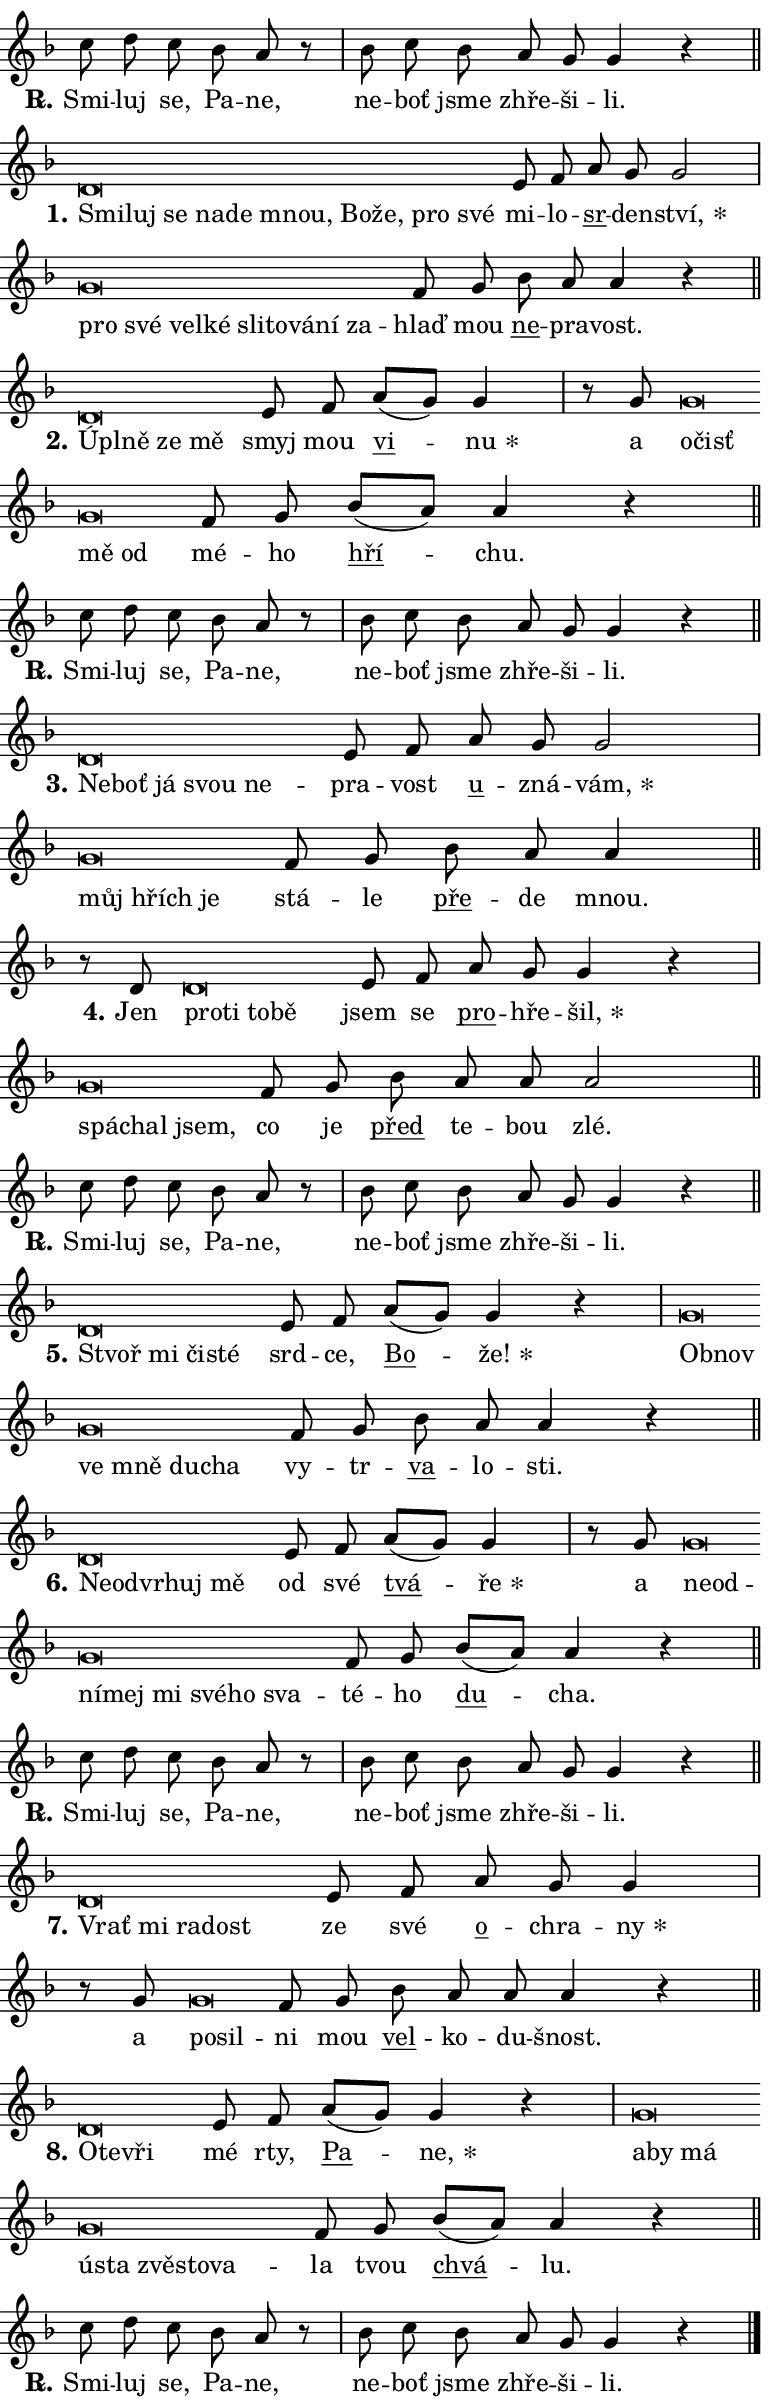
\version "2.24.0"
\header { tagline = "" }
\paper {
  indent = 0\cm
  top-margin = 0\cm
  right-margin = 0.13\cm % to fit lyric hyphens
  bottom-margin = 0\cm
  left-margin = 0\cm
  paper-width = 13\cm
  page-breaking = #ly:one-page-breaking
  system-system-spacing.basic-distance = #11
  score-system-spacing.basic-distance = #11
  ragged-last = ##f
}


%% Author: Thomas Morley
%% https://lists.gnu.org/archive/html/lilypond-user/2020-05/msg00002.html
#(define (line-position grob)
"Returns position of @var[grob} in current system:
   @code{'start}, if at first time-step
   @code{'end}, if at last time-step
   @code{'middle} otherwise
"
  (let* ((col (ly:item-get-column grob))
         (ln (ly:grob-object col 'left-neighbor))
         (rn (ly:grob-object col 'right-neighbor))
         (col-to-check-left (if (ly:grob? ln) ln col))
         (col-to-check-right (if (ly:grob? rn) rn col))
         (break-dir-left
           (and
             (ly:grob-property col-to-check-left 'non-musical #f)
             (ly:item-break-dir col-to-check-left)))
         (break-dir-right
           (and
             (ly:grob-property col-to-check-right 'non-musical #f)
             (ly:item-break-dir col-to-check-right))))
        (cond ((eqv? 1 break-dir-left) 'start)
              ((eqv? -1 break-dir-right) 'end)
              (else 'middle))))

#(define (tranparent-at-line-position vctor)
  (lambda (grob)
  "Relying on @code{line-position} select the relevant enry from @var{vctor}.
Used to determine transparency,"
    (case (line-position grob)
      ((end) (not (vector-ref vctor 0)))
      ((middle) (not (vector-ref vctor 1)))
      ((start) (not (vector-ref vctor 2))))))

noteHeadBreakVisibility =
#(define-music-function (break-visibility)(vector?)
"Makes @code{NoteHead}s transparent relying on @var{break-visibility}"
#{
  \override NoteHead.transparent =
    #(tranparent-at-line-position break-visibility)
#})

#(define delete-ledgers-for-transparent-note-heads
  (lambda (grob)
    "Reads whether a @code{NoteHead} is transparent.
If so this @code{NoteHead} is removed from @code{'note-heads} from
@var{grob}, which is supposed to be @code{LedgerLineSpanner}.
As a result ledgers are not printed for this @code{NoteHead}"
    (let* ((nhds-array (ly:grob-object grob 'note-heads))
           (nhds-list
             (if (ly:grob-array? nhds-array)
                 (ly:grob-array->list nhds-array)
                 '()))
           ;; Relies on the transparent-property being done before
           ;; Staff.LedgerLineSpanner.after-line-breaking is executed.
           ;; This is fragile ...
           (to-keep
             (remove
               (lambda (nhd)
                 (ly:grob-property nhd 'transparent #f))
               nhds-list)))
      ;; TODO find a better method to iterate over grob-arrays, similiar
      ;; to filter/remove etc for lists
      ;; For now rebuilt from scratch
      (set! (ly:grob-object grob 'note-heads)  '())
      (for-each
        (lambda (nhd)
          (ly:pointer-group-interface::add-grob grob 'note-heads nhd))
        to-keep))))

squashNotes = {
  \override NoteHead.X-extent = #'(-0.2 . 0.2)
  \override NoteHead.Y-extent = #'(-0.75 . 0)
  \override NoteHead.stencil =
    #(lambda (grob)
       (let ((pos (ly:grob-property grob 'staff-position)))
         (begin
           (if (< pos -7) (display "ERROR: Lower brevis then expected\n") (display ""))
           (if (<= pos -6) ly:text-interface::print ly:note-head::print))))
}
unSquashNotes = {
  \revert NoteHead.X-extent
  \revert NoteHead.Y-extent
  \revert NoteHead.stencil
}

hideNotes = \noteHeadBreakVisibility #begin-of-line-visible
unHideNotes = \noteHeadBreakVisibility #all-visible

% work-around for resetting accidentals
% https://lilypond.org/doc/v2.23/Documentation/notation/displaying-rhythms#unmetered-music
cadenzaMeasure = {
  \cadenzaOff
  \partial 1024 s1024
  \cadenzaOn
}

#(define-markup-command (accent layout props text) (markup?)
  "Underline accented syllable"
  (interpret-markup layout props
    #{\markup \override #'(offset . 4.3) \underline { #text }#}))

responsum = \markup \concat {
  "R" \hspace #-1.05 \path #0.1 #'((moveto 0 0.07) (lineto 0.9 0.8)) \hspace #0.05 "."
}

spaceSize = #0.6828661417322834 % exact space size for TeX Gyre Schola

\layout {
  \context {
    \Staff
    \remove "Time_signature_engraver"
    \override LedgerLineSpanner.after-line-breaking = #delete-ledgers-for-transparent-note-heads
  }
  \context {
    \Lyrics {
      \override LyricSpace.minimum-distance = \spaceSize
      \override LyricText.font-name = #"TeX Gyre Schola"
      \override LyricText.font-size = 1
      \override StanzaNumber.font-name = #"TeX Gyre Schola Bold"
      \override StanzaNumber.font-size = 1
    }
  }
  \context {
    \Score 
    \override NoteHead.text =
      #(lambda (grob) 
        (let ((pos (ly:grob-property grob 'staff-position)))
          #{\markup {
            \combine
              \halign #-0.55 \raise #(if (= pos -6) 0 0.5) \override #'(thickness . 2) \draw-line #'(3.2 . 0)
              \musicglyph "noteheads.sM1"
          }#}))
  }
}

% magnetic-lyrics.ily
%
%   written by
%     Jean Abou Samra <jean@abou-samra.fr>
%     Werner Lemberg <wl@gnu.org>
%
%   adapted by
%     Jiri Hon <jiri.hon@gmail.com>
%
% Version 2022-Apr-15

% https://www.mail-archive.com/lilypond-user@gnu.org/msg149350.html

#(define (Left_hyphen_pointer_engraver context)
   "Collect syllable-hyphen-syllable occurrences in lyrics and store
them in properties.  This engraver only looks to the left.  For
example, if the lyrics input is @code{foo -- bar}, it does the
following.

@itemize @bullet
@item
Set the @code{text} property of the @code{LyricHyphen} grob between
@q{foo} and @q{bar} to @code{foo}.

@item
Set the @code{left-hyphen} property of the @code{LyricText} grob with
text @q{foo} to the @code{LyricHyphen} grob between @q{foo} and
@q{bar}.
@end itemize

Use this auxiliary engraver in combination with the
@code{lyric-@/text::@/apply-@/magnetic-@/offset!} hook."
   (let ((hyphen #f)
         (text #f))
     (make-engraver
      (acknowledgers
       ((lyric-syllable-interface engraver grob source-engraver)
        (set! text grob)))
      (end-acknowledgers
       ((lyric-hyphen-interface engraver grob source-engraver)
        ;(when (not (grob::has-interface grob 'lyric-space-interface))
          (set! hyphen grob)));)
      ((stop-translation-timestep engraver)
       (when (and text hyphen)
         (ly:grob-set-object! text 'left-hyphen hyphen))
       (set! text #f)
       (set! hyphen #f)))))

#(define (lyric-text::apply-magnetic-offset! grob)
   "If the space between two syllables is less than the value in
property @code{LyricText@/.details@/.squash-threshold}, move the right
syllable to the left so that it gets concatenated with the left
syllable.

Use this function as a hook for
@code{LyricText@/.after-@/line-@/breaking} if the
@code{Left_@/hyphen_@/pointer_@/engraver} is active."
   (let ((hyphen (ly:grob-object grob 'left-hyphen #f)))
     (when hyphen
       (let ((left-text (ly:spanner-bound hyphen LEFT)))
         (when (grob::has-interface left-text 'lyric-syllable-interface)
           (let* ((common (ly:grob-common-refpoint grob left-text X))
                  (this-x-ext (ly:grob-extent grob common X))
                  (left-x-ext
                   (begin
                     ;; Trigger magnetism for left-text.
                     (ly:grob-property left-text 'after-line-breaking)
                     (ly:grob-extent left-text common X)))
                  ;; `delta` is the gap width between two syllables.
                  (delta (- (interval-start this-x-ext)
                            (interval-end left-x-ext)))
                  (details (ly:grob-property grob 'details))
                  (threshold (assoc-get 'squash-threshold details 0.2)))
             (when (< delta threshold)
               (let* (;; We have to manipulate the input text so that
                      ;; ligatures crossing syllable boundaries are not
                      ;; disabled.  For languages based on the Latin
                      ;; script this is essentially a beautification.
                      ;; However, for non-Western scripts it can be a
                      ;; necessity.
                      (lt (ly:grob-property left-text 'text))
                      (rt (ly:grob-property grob 'text))
                      (is-space (grob::has-interface hyphen 'lyric-space-interface))
                      (space (if is-space " " ""))
                      (extra-delta (if is-space spaceSize 0))
                      ;; Append new syllable.
                      (ltrt-space (if (and (string? lt) (string? rt))
                                (string-append lt space rt)
                                (make-concat-markup (list lt space rt))))
                      ;; Right-align `ltrt` to the right side.
                      (ltrt-space-markup (grob-interpret-markup
                               grob
                               (make-translate-markup
                                (cons (interval-length this-x-ext) 0)
                                (make-right-align-markup ltrt-space)))))
                 (begin
                   ;; Don't print `left-text`.
                   (ly:grob-set-property! left-text 'stencil #f)
                   ;; Set text and stencil (which holds all collected
                   ;; syllables so far) and shift it to the left.
                   (ly:grob-set-property! grob 'text ltrt-space)
                   (ly:grob-set-property! grob 'stencil ltrt-space-markup)
                   (ly:grob-translate-axis! grob (- (- delta extra-delta)) X))))))))))


#(define (lyric-hyphen::displace-bounds-first grob)
   ;; Make very sure this callback isn't triggered too early.
   (let ((left (ly:spanner-bound grob LEFT))
         (right (ly:spanner-bound grob RIGHT)))
     (ly:grob-property left 'after-line-breaking)
     (ly:grob-property right 'after-line-breaking)
     (ly:lyric-hyphen::print grob)))

squashThreshold = #0.4

\layout {
  \context {
    \Lyrics
    \consists #Left_hyphen_pointer_engraver
    \override LyricText.after-line-breaking =
      #lyric-text::apply-magnetic-offset!
    \override LyricHyphen.stencil = #lyric-hyphen::displace-bounds-first
    \override LyricText.details.squash-threshold = \squashThreshold
    \override LyricHyphen.minimum-distance = 0
    \override LyricHyphen.minimum-length = \squashThreshold
  }
}

squashText = \override LyricText.details.squash-threshold = 9999
unSquashText = \override LyricText.details.squash-threshold = \squashThreshold

leftText = \override LyricText.self-alignment-X = #LEFT
unLeftText = \revert LyricText.self-alignment-X

starOffset = #(lambda (grob) 
                (let ((x_offset (ly:self-alignment-interface::aligned-on-x-parent grob)))
                  (if (= x_offset 0) 0 (+ x_offset 1.2))))

star = #(define-music-function (syllable)(string?)
"Append star separator at the end of a syllable"
#{
  \once \override LyricText.X-offset = #starOffset
  \lyricmode { \markup {
    #syllable
    \override #'((font-name . "TeX Gyre Schola Bold")) \hspace #0.2 \lower #0.65 \larger "*"
  } }
#})

starAccent = #(define-music-function (syllable)(string?)
"Append star separator at the end of a syllable and make accent"
#{
  \once \override LyricText.X-offset = #starOffset
  \lyricmode { \markup {
    \accent #syllable
    \override #'((font-name . "TeX Gyre Schola Bold")) \hspace #0.2 \lower #0.65 \larger "*"
  } }
#})

breath = #(define-music-function (syllable)(string?)
"Append breathing indicator at the end of a syllable"
#{
  \lyricmode { \markup { #syllable "+" } }
#})

optionalBreath = #(define-music-function (syllable)(string?)
"Append optional breathing indicator at the end of a syllable"
#{
  \lyricmode { \markup { #syllable "(+)" } }
#})


\score {
    <<
        \new Voice = "melody" { \cadenzaOn \key f \major \relative { c''8 d c bes a r \cadenzaMeasure \bar "|" bes c bes \bar "" a g g4 r \cadenzaMeasure \bar "||" \break } }
        \new Lyrics \lyricsto "melody" { \lyricmode { \set stanza = \responsum
Smi -- luj se, Pa -- ne, ne -- boť jsme zhře -- ši -- li. } }
    >>
    \layout {}
}

\score {
    <<
        \new Voice = "melody" { \cadenzaOn \key f \major \relative { \squashNotes d'\breve*1/16 \hideNotes \breve*1/16 \bar "" \breve*1/16 \bar "" \breve*1/16 \bar "" \breve*1/16 \bar "" \breve*1/16 \bar "" \breve*1/16 \bar "" \breve*1/16 \bar "" \breve*1/16 \breve*1/16 \bar "" \unHideNotes \unSquashNotes e8 f \bar "" a g g2 \cadenzaMeasure \bar "|" \squashNotes g\breve*1/16 \hideNotes \breve*1/16 \bar "" \breve*1/16 \bar "" \breve*1/16 \bar "" \breve*1/16 \bar "" \breve*1/16 \bar "" \breve*1/16 \bar "" \breve*1/16 \breve*1/16 \bar "" \unHideNotes \unSquashNotes f8 g \bar "" bes a a4 r \cadenzaMeasure \bar "||" \break } }
        \new Lyrics \lyricsto "melody" { \lyricmode { \set stanza = "1."
\leftText Smi -- \squashText luj se na -- de mnou, Bo -- že, pro své \unLeftText \unSquashText mi -- lo -- \markup \accent sr -- den -- \star ství, \leftText pro \squashText své vel -- ké sli -- to -- vá -- ní za -- \unLeftText \unSquashText hlaď mou \markup \accent ne -- pra -- vost. } }
    >>
    \layout {}
}

\score {
    <<
        \new Voice = "melody" { \cadenzaOn \key f \major \relative { \squashNotes d'\breve*1/16 \hideNotes \breve*1/16 \bar "" \breve*1/16 \breve*1/16 \bar "" \unHideNotes \unSquashNotes e8 f \bar "" a[( g)] g4 \cadenzaMeasure \bar "|" r8 g \squashNotes g\breve*1/16 \hideNotes \breve*1/16 \bar "" \breve*1/16 \breve*1/16 \bar "" \unHideNotes \unSquashNotes f8 g \bar "" bes[( a)] a4 r \cadenzaMeasure \bar "||" \break } }
        \new Lyrics \lyricsto "melody" { \lyricmode { \set stanza = "2."
\leftText Úpl -- \squashText ně ze mě \unLeftText \unSquashText smyj mou \markup \accent vi -- \star nu a \leftText o -- \squashText čisť mě od \unLeftText \unSquashText mé -- ho \markup \accent hří -- chu. } }
    >>
    \layout {}
}

\score {
    <<
        \new Voice = "melody" { \cadenzaOn \key f \major \relative { c''8 d c bes a r \cadenzaMeasure \bar "|" bes c bes \bar "" a g g4 r \cadenzaMeasure \bar "||" \break } }
        \new Lyrics \lyricsto "melody" { \lyricmode { \set stanza = \responsum
Smi -- luj se, Pa -- ne, ne -- boť jsme zhře -- ši -- li. } }
    >>
    \layout {}
}

\score {
    <<
        \new Voice = "melody" { \cadenzaOn \key f \major \relative { \squashNotes d'\breve*1/16 \hideNotes \breve*1/16 \bar "" \breve*1/16 \bar "" \breve*1/16 \breve*1/16 \bar "" \unHideNotes \unSquashNotes e8 f \bar "" a g g2 \cadenzaMeasure \bar "|" \squashNotes g\breve*1/16 \hideNotes \breve*1/16 \breve*1/16 \bar "" \unHideNotes \unSquashNotes f8 g \bar "" bes a a4 \cadenzaMeasure \bar "||" \break } }
        \new Lyrics \lyricsto "melody" { \lyricmode { \set stanza = "3."
\leftText Ne -- \squashText boť já svou ne -- \unLeftText \unSquashText pra -- vost \markup \accent u -- zná -- \star vám, \leftText můj \squashText hřích je \unLeftText \unSquashText stá -- le \markup \accent pře -- de mnou. } }
    >>
    \layout {}
}

\score {
    <<
        \new Voice = "melody" { \cadenzaOn \key f \major \relative { r8 d' \squashNotes d\breve*1/16 \hideNotes \breve*1/16 \bar "" \breve*1/16 \breve*1/16 \bar "" \unHideNotes \unSquashNotes e8 f \bar "" a g g4 r \cadenzaMeasure \bar "|" \squashNotes g\breve*1/16 \hideNotes \breve*1/16 \breve*1/16 \bar "" \unHideNotes \unSquashNotes f8 g \bar "" bes a a a2 \cadenzaMeasure \bar "||" \break } }
        \new Lyrics \lyricsto "melody" { \lyricmode { \set stanza = "4."
Jen \leftText pro -- \squashText ti to -- bě \unLeftText \unSquashText jsem se \markup \accent pro -- hře -- \star šil, \leftText spá -- \squashText chal jsem, \unLeftText \unSquashText co je \markup \accent před te -- bou zlé. } }
    >>
    \layout {}
}

\score {
    <<
        \new Voice = "melody" { \cadenzaOn \key f \major \relative { c''8 d c bes a r \cadenzaMeasure \bar "|" bes c bes \bar "" a g g4 r \cadenzaMeasure \bar "||" \break } }
        \new Lyrics \lyricsto "melody" { \lyricmode { \set stanza = \responsum
Smi -- luj se, Pa -- ne, ne -- boť jsme zhře -- ši -- li. } }
    >>
    \layout {}
}

\score {
    <<
        \new Voice = "melody" { \cadenzaOn \key f \major \relative { \squashNotes d'\breve*1/16 \hideNotes \breve*1/16 \bar "" \breve*1/16 \breve*1/16 \bar "" \unHideNotes \unSquashNotes e8 f \bar "" a[( g)] g4 r \cadenzaMeasure \bar "|" \squashNotes g\breve*1/16 \hideNotes \breve*1/16 \bar "" \breve*1/16 \bar "" \breve*1/16 \bar "" \breve*1/16 \breve*1/16 \bar "" \unHideNotes \unSquashNotes f8 g \bar "" bes a a4 r \cadenzaMeasure \bar "||" \break } }
        \new Lyrics \lyricsto "melody" { \lyricmode { \set stanza = "5."
\leftText Stvoř \squashText mi či -- sté \unLeftText \unSquashText srd -- ce, \markup \accent Bo -- \star že! \leftText Ob -- \squashText nov ve mně du -- cha \unLeftText \unSquashText vy -- tr -- \markup \accent va -- lo -- sti. } }
    >>
    \layout {}
}

\score {
    <<
        \new Voice = "melody" { \cadenzaOn \key f \major \relative { \squashNotes d'\breve*1/16 \hideNotes \breve*1/16 \bar "" \breve*1/16 \bar "" \breve*1/16 \breve*1/16 \bar "" \unHideNotes \unSquashNotes e8 f \bar "" a[( g)] g4 \cadenzaMeasure \bar "|" r8 g \squashNotes g\breve*1/16 \hideNotes \breve*1/16 \bar "" \breve*1/16 \bar "" \breve*1/16 \bar "" \breve*1/16 \bar "" \breve*1/16 \bar "" \breve*1/16 \breve*1/16 \bar "" \unHideNotes \unSquashNotes f8 g \bar "" bes[( a)] a4 r \cadenzaMeasure \bar "||" \break } }
        \new Lyrics \lyricsto "melody" { \lyricmode { \set stanza = "6."
\leftText Ne -- \squashText od -- vr -- huj mě \unLeftText \unSquashText od své \markup \accent tvá -- \star ře a \leftText ne -- \squashText od -- ní -- mej mi své -- ho sva -- \unLeftText \unSquashText té -- ho \markup \accent du -- cha. } }
    >>
    \layout {}
}

\score {
    <<
        \new Voice = "melody" { \cadenzaOn \key f \major \relative { c''8 d c bes a r \cadenzaMeasure \bar "|" bes c bes \bar "" a g g4 r \cadenzaMeasure \bar "||" \break } }
        \new Lyrics \lyricsto "melody" { \lyricmode { \set stanza = \responsum
Smi -- luj se, Pa -- ne, ne -- boť jsme zhře -- ši -- li. } }
    >>
    \layout {}
}

\score {
    <<
        \new Voice = "melody" { \cadenzaOn \key f \major \relative { \squashNotes d'\breve*1/16 \hideNotes \breve*1/16 \bar "" \breve*1/16 \breve*1/16 \bar "" \unHideNotes \unSquashNotes e8 f \bar "" a g g4 \cadenzaMeasure \bar "|" r8 g \squashNotes g\breve*1/16 \hideNotes \breve*1/16 \bar "" \unHideNotes \unSquashNotes f8 g \bar "" bes a a a4 r \cadenzaMeasure \bar "||" \break } }
        \new Lyrics \lyricsto "melody" { \lyricmode { \set stanza = "7."
\leftText Vrať \squashText mi ra -- dost \unLeftText \unSquashText ze své \markup \accent o -- chra -- \star ny a \leftText po -- \squashText sil -- \unLeftText \unSquashText ni mou \markup \accent vel -- ko -- du -- šnost. } }
    >>
    \layout {}
}

\score {
    <<
        \new Voice = "melody" { \cadenzaOn \key f \major \relative { \squashNotes d'\breve*1/16 \hideNotes \breve*1/16 \breve*1/16 \bar "" \unHideNotes \unSquashNotes e8 f \bar "" a[( g)] g4 r \cadenzaMeasure \bar "|" \squashNotes g\breve*1/16 \hideNotes \breve*1/16 \bar "" \breve*1/16 \bar "" \breve*1/16 \bar "" \breve*1/16 \bar "" \breve*1/16 \bar "" \breve*1/16 \breve*1/16 \bar "" \unHideNotes \unSquashNotes f8 g \bar "" bes[( a)] a4 r \cadenzaMeasure \bar "||" \break } }
        \new Lyrics \lyricsto "melody" { \lyricmode { \set stanza = "8."
\leftText O -- \squashText te -- vři \unLeftText \unSquashText mé rty, \markup \accent Pa -- \star ne, \leftText a -- \squashText by má ú -- sta zvě -- sto -- va -- \unLeftText \unSquashText la tvou \markup \accent chvá -- lu. } }
    >>
    \layout {}
}

\score {
    <<
        \new Voice = "melody" { \cadenzaOn \key f \major \relative { c''8 d c bes a r \cadenzaMeasure \bar "|" bes c bes \bar "" a g g4 r \cadenzaMeasure \bar "||" \break } \bar "|." }
        \new Lyrics \lyricsto "melody" { \lyricmode { \set stanza = \responsum
Smi -- luj se, Pa -- ne, ne -- boť jsme zhře -- ši -- li. } }
    >>
    \layout {}
}
